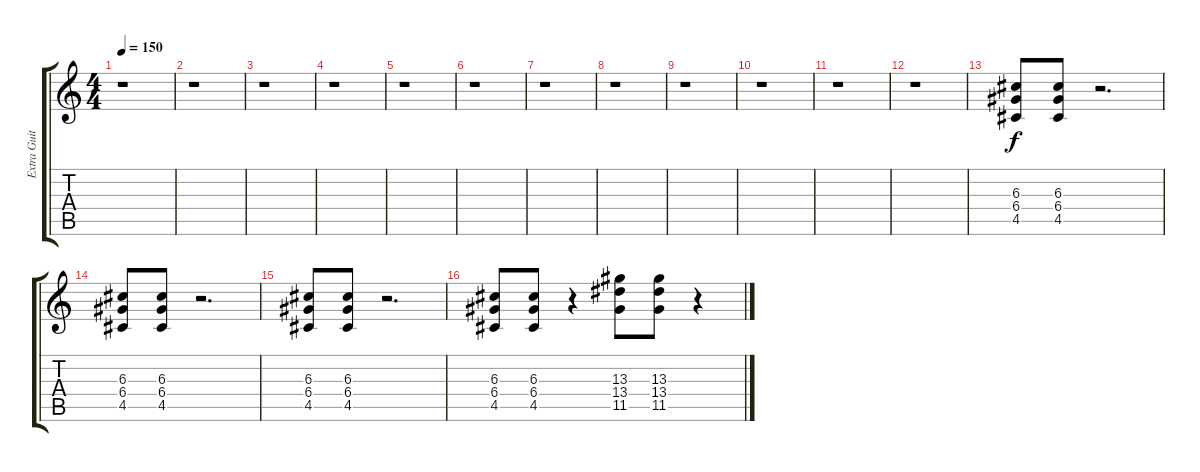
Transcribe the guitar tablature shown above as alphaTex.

\track ("Extra Guitar" "Extra Guit") {instrument distortionguitar}
\staff {score tabs}
\tuning (E4 B3 G3 D3 A2 E2) {hide}
\ts (4 4)
\tempo 150
\clef g2
\ks c
r.1{dy f} |
r.1 |
r.1 |
r.1 |
r.1 |
r.1 |
r.1 |
r.1 |
r.1 |
r.1 |
r.1 |
r.1 |
(6.3 6.4 4.5).8 (6.3 6.4 4.5).8 r.2{d} |
(6.3 6.4 4.5).8 (6.3 6.4 4.5).8 r.2{d} |
(6.3 6.4 4.5).8 (6.3 6.4 4.5).8 r.2{d} |
(6.3 6.4 4.5).8 (6.3 6.4 4.5).8 r.4 (13.3 13.4 11.5).8 (13.3 13.4 11.5).8 r.4
